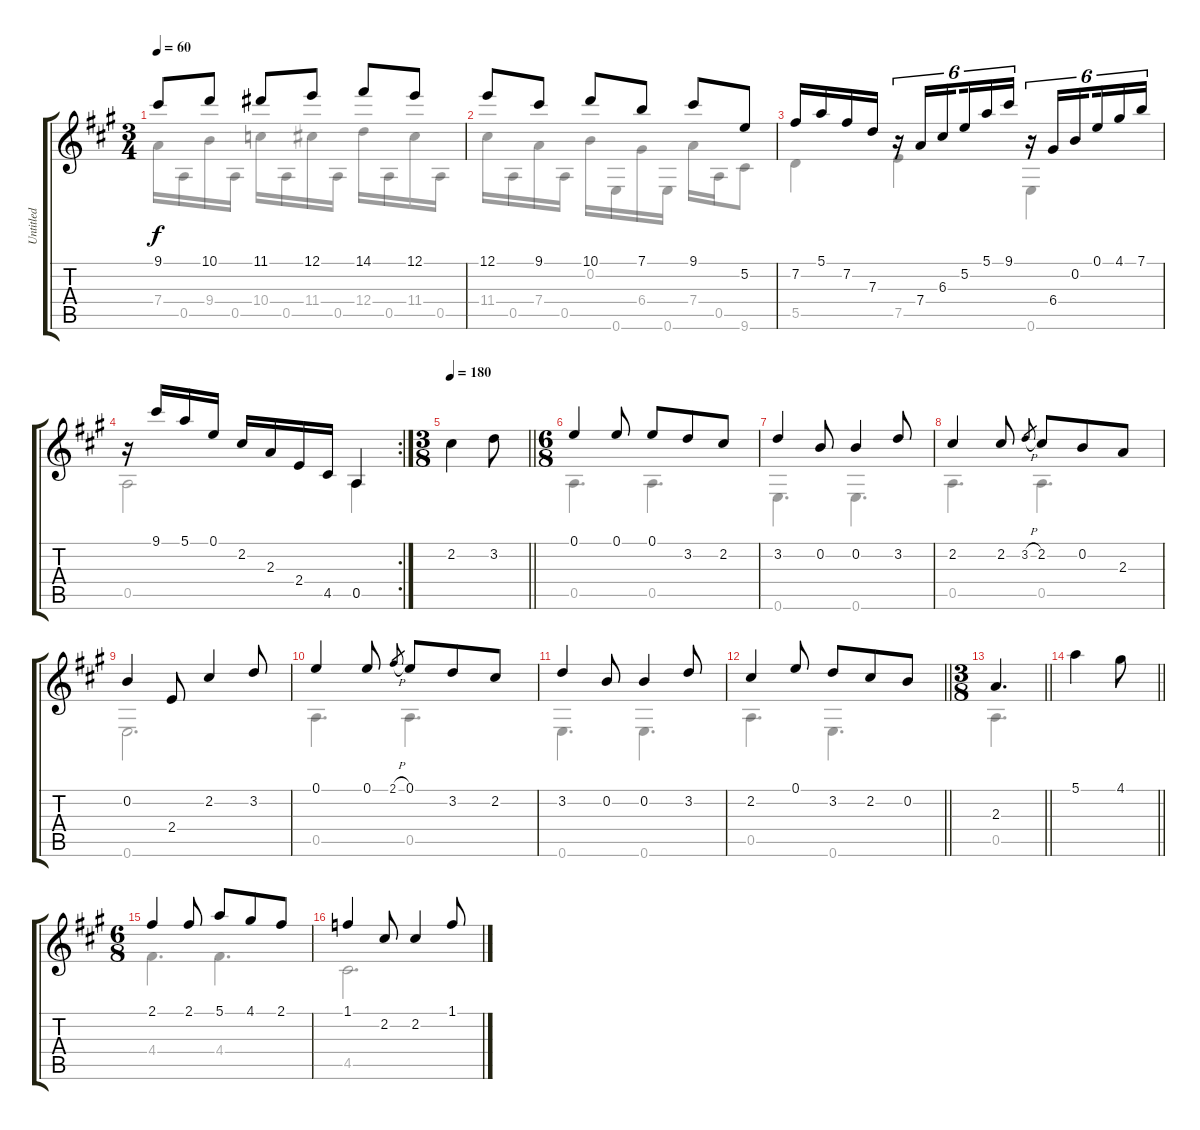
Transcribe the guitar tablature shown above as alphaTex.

\track ("Untitled" "Untitled") {instrument acousticguitarnylon}
\staff {score tabs}
\tuning (E4 B3 G3 D3 A2 E2) {hide}
\voice
\ts (3 4)
\tempo 60
\clef g2
\ks a
9.1.8{dy f} 10.1.8 11.1.8 12.1.8 14.1.8 12.1.8 |
12.1.8 9.1.8 10.1.8 7.1.8 9.1.8 5.2.8 |
7.2.16 5.1.16 7.2.16 7.3.16 r.16{tu (6 4)} 7.4.16{tu (6 4)} 6.3.16{tu (6 4) beam splitsecondary} 5.2.16{tu (6 4)} 5.1.16{tu (6 4)} 9.1.16{tu (6 4)} r.16{tu (6 4)} 6.4.16{tu (6 4)} 0.2.16{tu (6 4) beam splitsecondary} 0.1.16{tu (6 4)} 4.1.16{tu (6 4)} 7.1.16{tu (6 4)} |
\rc 2
r.16 9.1.16 5.1.16 0.1.16 2.2.16 2.3.16 2.4.16 4.5.16 0.5.4 |
\ts (3 8)
\tempo 180
\barLineRight lightlight
2.2.4 3.2.8 |
\ts (6 8)
0.1.4 0.1.8 0.1.8 3.2.8 2.2.8 |
3.2.4 0.2.8 0.2.4 3.2.8 |
2.2.4 2.2.8 3.2{h}.8{gr} 2.2.8 0.2.8 2.3.8 |
0.2.4 2.4.8 2.2.4 3.2.8 |
0.1.4 0.1.8 2.1{h}.8{gr} 0.1.8 3.2.8 2.2.8 |
3.2.4 0.2.8 0.2.4 3.2.8 |
\barLineRight lightlight
2.2.4 0.1.8 3.2.8 2.2.8 0.2.8 |
\ts (3 8)
\barLineRight lightlight
2.3.4{d} |
\barLineRight lightlight
5.1.4 4.1.8 |
\ts (6 8)
2.1.4 2.1.8 5.1.8 4.1.8 2.1.8 |
1.1.4 2.2.8 2.2.4 1.1.8
\voice
\clef g2
\ottava regular
\simile none
\ks a
7.4.16{dy f} 0.5.16 9.4.16 0.5.16 10.4.16 0.5.16 11.4.16 0.5.16 12.4.16 0.5.16 11.4.16 0.5.16 |
11.4.16 0.5.16 7.4.16 0.5.16 0.2.16 0.6.16 6.4.16 0.6.16 7.4.16 0.5.16 9.6.8 |
5.5.4 7.5.4 0.6.4 |
0.5.2 0.5.4 |
\barLineRight lightlight
|
0.5.4{d} 0.5.4{d} |
0.6.4{d} 0.6.4{d} |
0.5.4{d} 0.5.4{d} |
0.6.2{d} |
0.5.4{d} 0.5.4{d} |
0.6.4{d} 0.6.4{d} |
\barLineRight lightlight
0.5.4{d} 0.6.4{d} |
\barLineRight lightlight
0.5.4{d} |
\barLineRight lightlight
|
4.4.4{d} 4.4.4{d} |
4.5.2{d}
